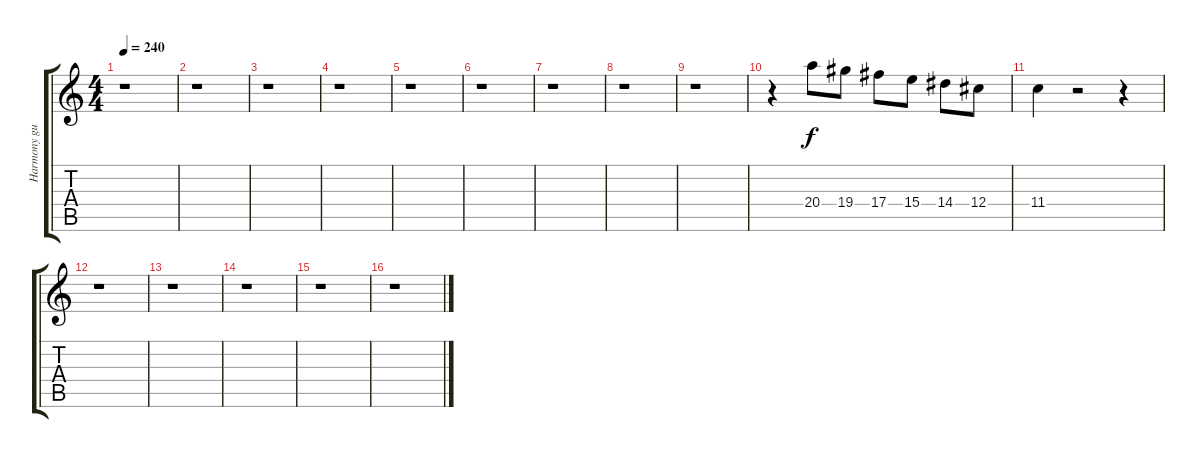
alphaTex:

\track ("Harmony guitar" "Harmony gu") {instrument distortionguitar}
\staff {score tabs}
\tuning (Eb4 Bb3 Gb3 Db3 Ab2 Eb2) {hide}
\ts (4 4)
\tempo 240
\clef g2
\ks c
r.1{dy f} |
r.1 |
r.1 |
r.1 |
r.1 |
r.1 |
r.1 |
r.1 |
r.1 |
r.4 20.4.8 19.4.8 17.4.8 15.4.8 14.4.8 12.4.8 |
11.4.4 r.2 r.4 |
r.1 |
r.1 |
r.1 |
r.1 |
r.1
